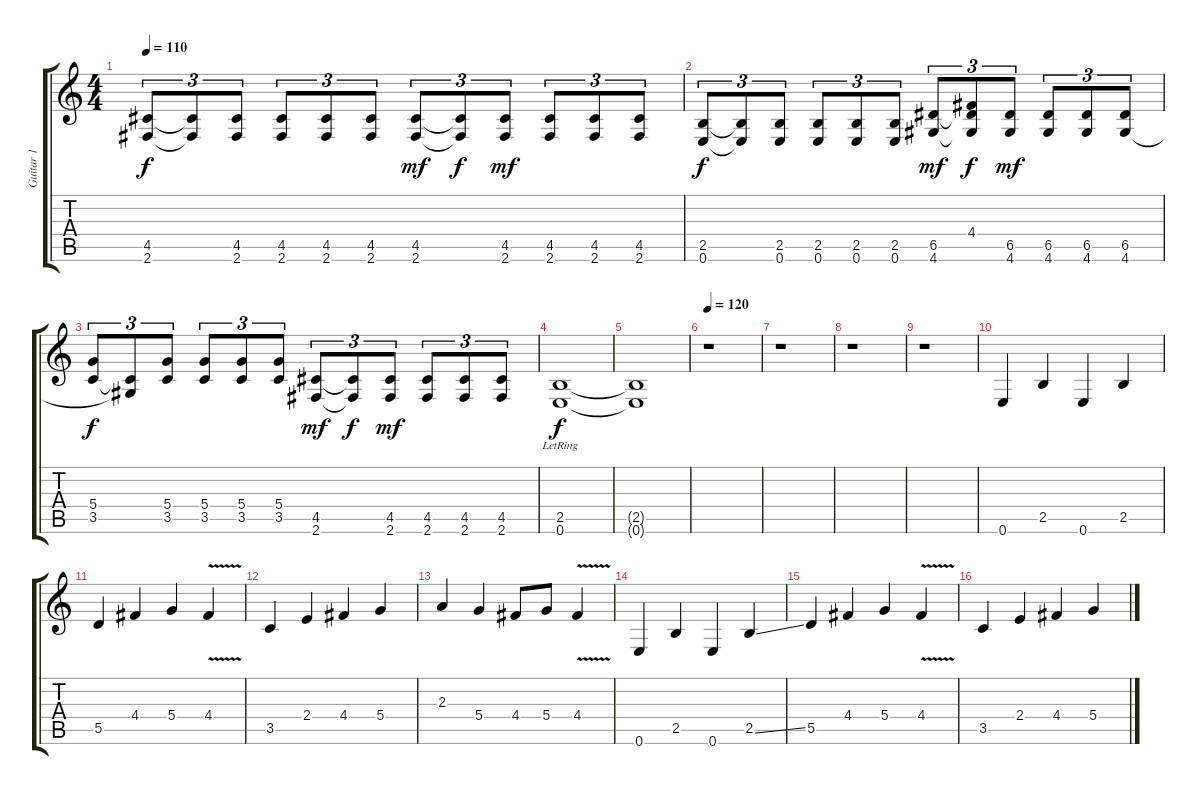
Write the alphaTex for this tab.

\track ("Guitar 1" "Guitar 1") {instrument distortionguitar}
\staff {score tabs}
\tuning (E4 B3 G3 D3 A2 E2) {hide}
\ts (4 4)
\tempo 110
\clef g2
\ks c
(4.5 2.6).8{tu (3 2) dy f} (4.5{t} 2.6{t}).8{tu (3 2)} (4.5 2.6).8{tu (3 2)} (4.5 2.6).8{tu (3 2)} (4.5 2.6).8{tu (3 2)} (4.5 2.6).8{tu (3 2)} (4.5 2.6).8{tu (3 2) dy mf} (4.5{t} 2.6{t}).8{tu (3 2) dy f} (4.5 2.6).8{tu (3 2) dy mf} (4.5 2.6).8{tu (3 2)} (4.5 2.6).8{tu (3 2)} (4.5 2.6).8{tu (3 2)} |
(2.5 0.6).8{tu (3 2) dy f} (2.5{t} 0.6{t}).8{tu (3 2)} (2.5 0.6).8{tu (3 2)} (2.5 0.6).8{tu (3 2)} (2.5 0.6).8{tu (3 2)} (2.5 0.6).8{tu (3 2)} (6.5 4.6).8{tu (3 2) dy mf} (4.4{t} 6.5{t} 4.6{t}).8{tu (3 2) dy f} (6.5 4.6).8{tu (3 2) dy mf} (6.5 4.6).8{tu (3 2)} (6.5 4.6).8{tu (3 2)} (6.5 4.6).8{tu (3 2)} |
(5.4 3.5).8{tu (3 2) dy f} (3.5{t} 4.6{t}).8{tu (3 2)} (5.4 3.5).8{tu (3 2)} (5.4 3.5).8{tu (3 2)} (5.4 3.5).8{tu (3 2)} (5.4 3.5).8{tu (3 2)} (4.5 2.6).8{tu (3 2) dy mf} (4.5{t} 2.6{t}).8{tu (3 2) dy f} (4.5 2.6).8{tu (3 2) dy mf} (4.5 2.6).8{tu (3 2)} (4.5 2.6).8{tu (3 2)} (4.5 2.6).8{tu (3 2)} |
(2.5{lr} 0.6{lr}).1{dy f} |
(2.5{t} 0.6{t}).1 |
\tempo 120
r.1 |
r.1 |
r.1 |
r.1 |
0.6.4 2.5.4 0.6.4 2.5.4 |
5.5.4 4.4.4 5.4.4 4.4{v}.4 |
3.5.4 2.4.4 4.4.4 5.4.4 |
2.3.4 5.4.4 4.4.8 5.4.8 4.4{v}.4 |
0.6.4 2.5.4 0.6.4 2.5{ss}.4 |
5.5.4 4.4.4 5.4.4 4.4{v}.4 |
3.5.4 2.4.4 4.4.4 5.4.4
